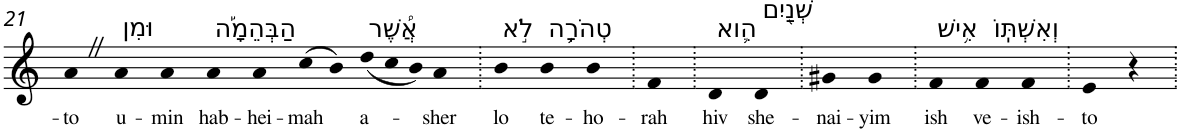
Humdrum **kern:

**kern	**text
*part1	*part1
*staff1	*staff1
*I"Piano	*
*I'Pno	*
!!LO:PB:g=z
*clefG2	*
*k[]	*
=21	=21
!	!LO:LY:b
4aZ	-to
!LO:TX:a:t=וּמִן	!
!	!LO:LY:b
4a	u-
!	!LO:LY:b
4a	-min
!LO:TX:a:t=הַבְּהֵמָ֡ה	!
!	!LO:LY:b
4a	hab-
!	!LO:LY:b
4a	-hei-
!	!LO:LY:b
(>8cc	-mah
8b)	.
*Xtuplet	*
!LO:TX:a:t=אֲ֠שֶׁר	!
!	!LO:LY:b
(<12dd	a-
12cc	.
12b)	.
!	!LO:LY:b
4a	-sher
=22.	=22.
!LO:TX:a:t=לֹ֣א	!
!	!LO:LY:b
4b	lo
!LO:TX:a:t=טְהֹרָ֥ה	!
!	!LO:LY:b
4b	te-
!	!LO:LY:b
4b	-ho-
=23.	=23.
!	!LO:LY:b
4f	-rah
=24.	=24.
!LO:TX:a:t=הִ֛וא	!
!	!LO:LY:b
4d	hiv
!LO:TX:a:t=שְׁנַ֖יִם	!
!	!LO:LY:b
4d	she-
=25.	=25.
!	!LO:LY:b
4g#X	-nai-
!	!LO:LY:b
4g#	-yim
=26.	=26.
!LO:TX:a:t=אִ֥ישׁ	!
!	!LO:LY:b
4f	ish
!LO:TX:a:t=וְאִשְׁתּֽוֹ	!
!	!LO:LY:b
4f	ve-
!	!LO:LY:b
4f	-ish-
=27.	=27.
!	!LO:LY:b
4e	-to
4r	.
=.	=.
*-	*-
